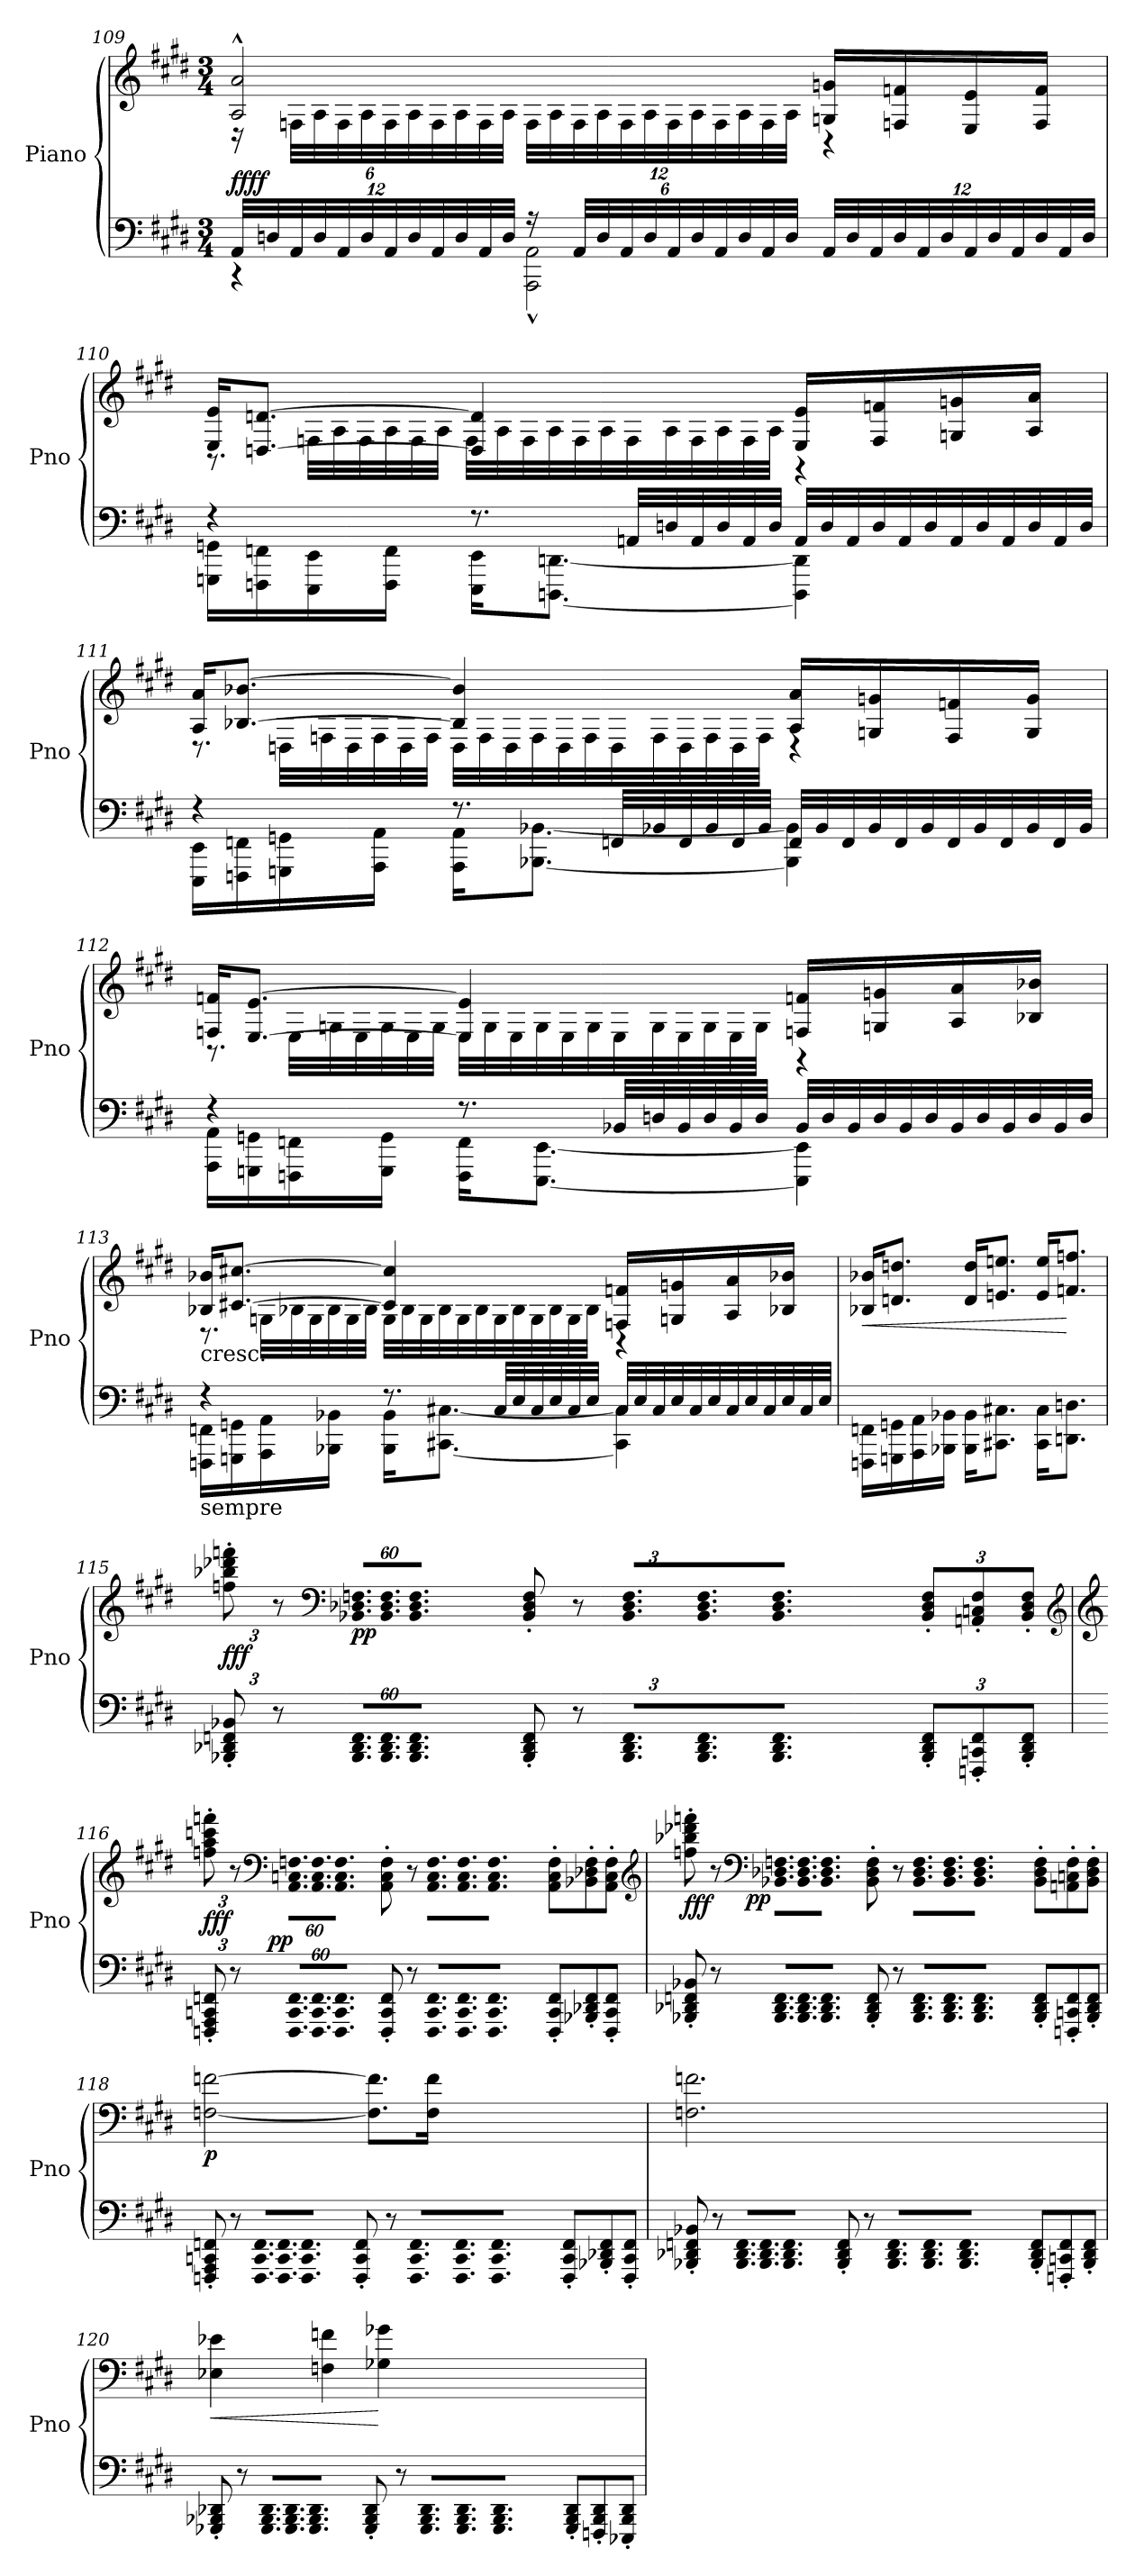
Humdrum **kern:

**kern	**kern	**dynam
*part1	*part1	*part1
*staff2	*staff1	*staff1/2
*I"Piano	*	*
*I'Pno	*	*
!!LO:LB:g=z
*clefF4	*clefG2	*
*k[f#c#g#d#]	*k[f#c#g#d#]	*
*E:	*E:	*
*M3/4	*M3/4	*
=109	=109	=109
*	*^	*
*Xbrackettup	*	*Xbrackettup	*
*^	*	*	*
!	!	!	!	!LO:DY:a=2
!	!	!	!	!LO:DY:n=1:a
48AA/LLL	4rCC	2A/^^ 2a/^^	24rD	ff ff
48Dn/	.	.	.	.
48AA/	.	.	48Fn\LLL	.
48D/	.	.	48A\	.
48AA/	.	.	48F\	.
48D/	.	.	48A\	.
48AA/	.	.	48F\	.
48D/	.	.	48A\	.
48AA/	.	.	48F\	.
48D/	.	.	48A\	.
48AA/	.	.	48F\	.
48D/JJJ	.	.	48A\JJJ	.
24rA	2AAA\^^ 2AA\^^	.	48F\LLL	.
.	.	.	48A\	.
48AA/LLL	.	.	48F\	.
48D/	.	.	48A\	.
48AA/	.	.	48F\	.
48D/	.	.	48A\	.
48AA/	.	.	48F\	.
48D/	.	.	48A\	.
48AA/	.	.	48F\	.
48D/	.	.	48A\	.
48AA/	.	.	48F\	.
48D/JJJ	.	.	48A\JJJ	.
48AA/LLL	.	16Gn/ 16gn/LL	4rBB	.
48D/	.	.	.	.
48AA/	.	.	.	.
48D/	.	16Fn/ 16fn/	.	.
48AA/	.	.	.	.
48D/	.	.	.	.
48AA/	.	16E/ 16e/	.	.
48D/	.	.	.	.
48AA/	.	.	.	.
48D/	.	16F/ 16f/JJ	.	.
48AA/	.	.	.	.
48D/JJJ	.	.	.	.
!!LO:LB:g=z	!!
=110	=110	=110	=110	=110
*	*	*	*Xtuplet	*
4rF	16GGGn\ 16GGn\LL	16E/ 16e/KL	12.rBB	.
.	16FFFn\ 16FFn\	[8.Dn/ [8.dn/J	.	.
.	16EEE\ 16EE\	.	48Fn\LLL	.
.	.	.	48A\	.
.	.	.	48F\	.
.	16FFF\ 16FF\JJ	.	48A\	.
.	.	.	48F\	.
.	.	.	48A\JJJ	.
*Xtuplet	*	*	*	*
12.r	16EEE\ 16EE\KL	4D/] 4d/]	48F\LLL	.
.	.	.	48A\	.
.	.	.	48F\	.
.	[8.DDDn\ [8.DDn\J	.	48A\	.
.	.	.	48F\	.
.	.	.	48A\	.
48AAn/LLL	.	.	48F\	.
48Dn/	.	.	48A\	.
48AA/	.	.	48F\	.
48D/	.	.	48A\	.
48AA/	.	.	48F\	.
48D/JJJ	.	.	48A\JJJ	.
48AA/LLL	4DDD\] 4DD\]	16E/ 16e/LL	4rGG	.
48D/	.	.	.	.
48AA/	.	.	.	.
48D/	.	16F/ 16fn/	.	.
48AA/	.	.	.	.
48D/	.	.	.	.
48AA/	.	16Gn/ 16gn/	.	.
48D/	.	.	.	.
48AA/	.	.	.	.
48D/	.	16A/ 16a/JJ	.	.
48AA/	.	.	.	.
48D/JJJ	.	.	.	.
!!LO:LB:g=z	!!
=111	=111	=111	=111	=111
4rF	16EEE\ 16EE\LL	16A/ 16a/KL	12.rD	.
.	16FFFn\ 16FFn\	[8.B-X/ [8.b-X/J	.	.
.	16GGGn\ 16GGn\	.	48Dn\LLL	.
.	.	.	48Fn\	.
.	.	.	48D\	.
.	16AAA\ 16AA\JJ	.	48F\	.
.	.	.	48D\	.
.	.	.	48F\JJJ	.
12.rF	16AAA\ 16AA\KL	4B-/] 4b-/]	48D\LLL	.
.	.	.	48F\	.
.	.	.	48D\	.
.	[8.BBB-X\ [8.BB-X\J	.	48F\	.
.	.	.	48D\	.
.	.	.	48F\	.
48FFn/LLL	.	.	48D\	.
48BB-X/	.	.	48F\	.
48FF/	.	.	48D\	.
48BB-/	.	.	48F\	.
48FF/	.	.	48D\	.
48BB-/JJJ	.	.	48F\JJJ	.
48FF/LLL	4BBB-\] 4BB-\]	16A/ 16a/LL	4rD	.
48BB-/	.	.	.	.
48FF/	.	.	.	.
48BB-/	.	16Gn/ 16gn/	.	.
48FF/	.	.	.	.
48BB-/	.	.	.	.
48FF/	.	16F/ 16fn/	.	.
48BB-/	.	.	.	.
48FF/	.	.	.	.
48BB-/	.	16G/ 16g/JJ	.	.
48FF/	.	.	.	.
48BB-/JJJ	.	.	.	.
!!LO:LB:g=z	!!
=112	=112	=112	=112	=112
4rF	16AAA\ 16AA\LL	16Fn/ 16fn/KL	12.rBB	.
.	16GGGn\ 16GGn\	[8.E/ [8.e/J	.	.
.	16FFFn\ 16FFn\	.	48E\LLL	.
.	.	.	48Gn\	.
.	.	.	48E\	.
.	16GGG\ 16GG\JJ	.	48G\	.
.	.	.	48E\	.
.	.	.	48G\JJJ	.
12.rF	16FFF\ 16FF\KL	4E/] 4e/]	48E\LLL	.
.	.	.	48G\	.
.	.	.	48E\	.
.	[8.EEE\ [8.EE\J	.	48G\	.
.	.	.	48E\	.
.	.	.	48G\	.
48BB-X/LLL	.	.	48E\	.
48Dn/	.	.	48G\	.
48BB-/	.	.	48E\	.
48D/	.	.	48G\	.
48BB-/	.	.	48E\	.
48D/JJJ	.	.	48G\JJJ	.
48BB-/LLL	4EEE\] 4EE\]	16Fn/ 16fn/LL	4rGG	.
48D/	.	.	.	.
48BB-/	.	.	.	.
48D/	.	16Gn/ 16gn/	.	.
48BB-/	.	.	.	.
48D/	.	.	.	.
48BB-/	.	16A/ 16a/	.	.
48D/	.	.	.	.
48BB-/	.	.	.	.
48D/	.	16B-X/ 16b-X/JJ	.	.
48BB-/	.	.	.	.
48D/JJJ	.	.	.	.
!!LO:PB:g=z	!!
=113	=113	=113	=113	=113
!	!	!LO:TX:b:t=cresc.	!	!
!LO:TX:b:t=sempre	!	!	!	!
4rF	16FFFn\ 16FFn\LL	16B-X/ 16b-X/KL	12.rD	.
.	16GGGn\ 16GGn\	[8.c#X/ [8.cc#X/J	.	.
.	16AAA\ 16AA\	.	48Gn\LLL	.
.	.	.	48B-X\	.
.	.	.	48G\	.
.	16BBB-X\ 16BB-X\JJ	.	48B-\	.
.	.	.	48G\	.
.	.	.	48B-\JJJ	.
12.rF	16BBB-\ 16BB-\KL	4c#/] 4cc#/]	48G\LLL	.
.	.	.	48B-\	.
.	.	.	48G\	.
.	[8.CC#X\ [8.C#X\J	.	48B-\	.
.	.	.	48G\	.
.	.	.	48B-\	.
48C#/LLL	.	.	48G\	.
48E/	.	.	48B-\	.
48C#/	.	.	48G\	.
48E/	.	.	48B-\	.
48C#/	.	.	48G\	.
48E/JJJ	.	.	48B-\JJJ	.
48C#/LLL	4CC#\] 4C#\]	16Fn/ 16fn/LL	4rBB	.
48E/	.	.	.	.
48C#/	.	.	.	.
48E/	.	16Gn/ 16gn/	.	.
48C#/	.	.	.	.
48E/	.	.	.	.
48C#/	.	16A/ 16a/	.	.
48E/	.	.	.	.
48C#/	.	.	.	.
48E/	.	16B-X/ 16b-X/JJ	.	.
48C#/	.	.	.	.
48E/JJJ	.	.	.	.
*v	*v	*	*	*
*	*v	*v	*
!!LO:LB:g=z
=114	=114	=114
!	!	!LO:HP:b
16FFFn\ 16FFn\LL	16B-X/ 16b-X/KL	<
16GGGn\ 16GGn\	8.dn/ 8.ddn/J	.
16AAA\ 16AA\	.	.
16BBB-X\ 16BB-X\JJ	.	.
16BBB-\ 16BB-\KL	16d/ 16dd/KL	.
8.CC#X\ 8.C#X\J	8.en/ 8.een/J	.
16CC#\ 16C#\KL	16e/ 16ee/KL	.
8.DDn\ 8.Dn\J	8.fn/ 8.ffn/J	[
=115	=115	=115
*tuplet	*tuplet	*
!	!	!LO:DY:b
12BBB-X/' 12DD-X/' 12FFn/' 12BB-X/'	12ffn\' 12bb-X\' 12ddd-X\' 12fffn\'	fff
12r	12r	.
*	*clefF4	*
!LO:N:vis=32.	!LO:N:vis=32.	!LO:DY:b
1920%53BBB-/ 1920%53DD-/ 1920%53FF/LL	1920%53BB-X/ 1920%53D-X/ 1920%53Fn/LL	pp
!LO:N:vis=32.	!LO:N:vis=32.	!
1920%53BBB-/ 1920%53DD-/ 1920%53FF/	1920%53BB-/ 1920%53D-/ 1920%53F/	.
!LO:N:vis=32.	!LO:N:vis=32.	!
1920%53BBB-/ 1920%53DD-/ 1920%53FF/JJ	1920%53BB-/ 1920%53D-/ 1920%53F/JJ	.
1920ryy	1920ryy	.
12BBB-/' 12DD-/' 12FF/'	12BB-/' 12D-/' 12F/'	.
12r	12r	.
!LO:N:vis=32.	!LO:N:vis=32.	!
1920%53BBB-/ 1920%53DD-/ 1920%53FF/LL	1920%53BB-/ 1920%53D-/ 1920%53F/LL	.
!LO:N:vis=32.	!LO:N:vis=32.	!
1920%53BBB-/ 1920%53DD-/ 1920%53FF/	1920%53BB-/ 1920%53D-/ 1920%53F/	.
!LO:N:vis=32.	!LO:N:vis=32.	!
1920%53BBB-/ 1920%53DD-/ 1920%53FF/JJ	1920%53BB-/ 1920%53D-/ 1920%53F/JJ	.
1920ryy	1920ryy	.
12BBB-/' 12DD-/' 12FF/'L	12BB-/' 12D-/' 12F/'L	.
12FFFn/' 12CCn/' 12FF/'	12AAn/' 12Cn/' 12F/'	.
12BBB-/' 12DD-/' 12FF/'J	12BB-/' 12D-/' 12F/'J	.
*	*clefG2	*
!!LO:LB:g=z
=116	=116	=116
*	*clefG2	*
!	!	!LO:DY:b
12FFFn/' 12AAA/' 12CCn/' 12FFn/'	12ffn\' 12aa\' 12cccn\' 12fffn\'	fff
12r	12r	.
*	*clefF4	*
!LO:N:vis=32.	!LO:N:vis=32.	!LO:DY:a=2
1920%53FFF/ 1920%53CC/ 1920%53FF/LL	1920%53AA\ 1920%53Cn\ 1920%53Fn\LL	pp
!LO:N:vis=32.	!LO:N:vis=32.	!
1920%53FFF/ 1920%53CC/ 1920%53FF/	1920%53AA\ 1920%53C\ 1920%53F\	.
!LO:N:vis=32.	!LO:N:vis=32.	!
1920%53FFF/ 1920%53CC/ 1920%53FF/JJ	1920%53AA\ 1920%53C\ 1920%53F\JJ	.
1920ryy	1920ryy	.
*Xtuplet	*Xtuplet	*
12FFF/' 12CC/' 12FF/'	12AA\' 12C\' 12F\'	.
12r	12r	.
!LO:N:vis=32.	!LO:N:vis=32.	!
1920%53FFF/ 1920%53CC/ 1920%53FF/LL	1920%53AA\ 1920%53C\ 1920%53F\LL	.
!LO:N:vis=32.	!LO:N:vis=32.	!
1920%53FFF/ 1920%53CC/ 1920%53FF/	1920%53AA\ 1920%53C\ 1920%53F\	.
!LO:N:vis=32.	!LO:N:vis=32.	!
1920%53FFF/ 1920%53CC/ 1920%53FF/JJ	1920%53AA\ 1920%53C\ 1920%53F\JJ	.
1920ryy	1920ryy	.
12FFF/' 12CC/' 12FF/'L	12AA\' 12C\' 12F\'L	.
12BBB-X/' 12DD-X/' 12FF/'	12BB-X\' 12D-X\' 12F\'	.
12FFF/' 12CC/' 12FF/'J	12AA\' 12C\' 12F\'J	.
*	*clefG2	*
=117	=117	=117
!	!	!LO:DY:b
12BBB-X/' 12DD-X/' 12FFn/' 12BB-X/'	12ffn\' 12bb-X\' 12ddd-X\' 12fffn\'	fff
12r	12r	.
*	*clefF4	*
!LO:N:vis=32.	!LO:N:vis=32.	!LO:DY:b
1920%53BBB-/ 1920%53DD-/ 1920%53FF/LL	1920%53BB-X\ 1920%53D-X\ 1920%53Fn\LL	pp
!LO:N:vis=32.	!LO:N:vis=32.	!
1920%53BBB-/ 1920%53DD-/ 1920%53FF/	1920%53BB-\ 1920%53D-\ 1920%53F\	.
!LO:N:vis=32.	!LO:N:vis=32.	!
1920%53BBB-/ 1920%53DD-/ 1920%53FF/JJ	1920%53BB-\ 1920%53D-\ 1920%53F\JJ	.
1920ryy	1920ryy	.
12BBB-/' 12DD-/' 12FF/'	12BB-\' 12D-\' 12F\'	.
12r	12r	.
!LO:N:vis=32.	!LO:N:vis=32.	!
1920%53BBB-/ 1920%53DD-/ 1920%53FF/LL	1920%53BB-\ 1920%53D-\ 1920%53F\LL	.
!LO:N:vis=32.	!LO:N:vis=32.	!
1920%53BBB-/ 1920%53DD-/ 1920%53FF/	1920%53BB-\ 1920%53D-\ 1920%53F\	.
!LO:N:vis=32.	!LO:N:vis=32.	!
1920%53BBB-/ 1920%53DD-/ 1920%53FF/JJ	1920%53BB-\ 1920%53D-\ 1920%53F\JJ	.
1920ryy	1920ryy	.
12BBB-/' 12DD-/' 12FF/'L	12BB-\' 12D-\' 12F\'L	.
12FFFn/' 12CCn/' 12FF/'	12AAn\' 12Cn\' 12F\'	.
12BBB-/' 12DD-/' 12FF/'J	12BB-\' 12D-\' 12F\'J	.
!!LO:LB:g=z
=118	=118	=118
!	!	!LO:DY:b
12FFFn/' 12AAA/' 12CCn/' 12FFn/'	[2Fn\ [2fn\	p
12r	.	.
!LO:N:vis=32.	!	!
1920%53FFF/ 1920%53CC/ 1920%53FF/LL	.	.
!LO:N:vis=32.	!	!
1920%53FFF/ 1920%53CC/ 1920%53FF/	.	.
!LO:N:vis=32.	!	!
1920%53FFF/ 1920%53CC/ 1920%53FF/JJ	.	.
1920ryy	.	.
12FFF/' 12CC/' 12FF/'	.	.
12r	.	.
!LO:N:vis=32.	!	!
1920%53FFF/ 1920%53CC/ 1920%53FF/LL	.	.
!LO:N:vis=32.	!	!
1920%53FFF/ 1920%53CC/ 1920%53FF/	.	.
!LO:N:vis=32.	!	!
1920%53FFF/ 1920%53CC/ 1920%53FF/JJ	.	.
1920ryy	.	.
12FFF/' 12CC/' 12FF/'L	8.F\] 8.f\]L	.
12BBB-X/' 12DD-X/' 12FF/'	.	.
12FFF/' 12CC/' 12FF/'J	.	.
.	16F\ 16f\Jk	.
=119	=119	=119
12BBB-X/' 12DD-X/' 12FFn/' 12BB-X/'	2.Fn\ 2.fn\	.
12r	.	.
!LO:N:vis=32.	!	!
1920%53BBB-/ 1920%53DD-/ 1920%53FF/LL	.	.
!LO:N:vis=32.	!	!
1920%53BBB-/ 1920%53DD-/ 1920%53FF/	.	.
!LO:N:vis=32.	!	!
1920%53BBB-/ 1920%53DD-/ 1920%53FF/JJ	.	.
1920ryy	.	.
12BBB-/' 12DD-/' 12FF/'	.	.
12r	.	.
!LO:N:vis=32.	!	!
1920%53BBB-/ 1920%53DD-/ 1920%53FF/LL	.	.
!LO:N:vis=32.	!	!
1920%53BBB-/ 1920%53DD-/ 1920%53FF/	.	.
!LO:N:vis=32.	!	!
1920%53BBB-/ 1920%53DD-/ 1920%53FF/JJ	.	.
1920ryy	.	.
12BBB-/' 12DD-/' 12FF/'L	.	.
12FFFn/' 12CCn/' 12FF/'	.	.
12BBB-/' 12DD-/' 12FF/'J	.	.
!!LO:LB:g=z
=120	=120	=120
!	!	!LO:HP:b
12GGG-X/' 12BBB-X/' 12DD-X/'	4E-X\ 4e-X\	<
12r	.	.
!LO:N:vis=32.	!	!
1920%53GGG-/ 1920%53BBB-/ 1920%53DD-/LL	.	.
!LO:N:vis=32.	!	!
1920%53GGG-/ 1920%53BBB-/ 1920%53DD-/	.	.
!LO:N:vis=32.	!	!
1920%53GGG-/ 1920%53BBB-/ 1920%53DD-/JJ	.	.
1920ryy	.	.
12GGG-/' 12BBB-/' 12DD-/'	4Fn\ 4fn\	.
12r	.	.
!LO:N:vis=32.	!	!
1920%53GGG-/ 1920%53BBB-/ 1920%53DD-/LL	.	.
!LO:N:vis=32.	!	!
1920%53GGG-/ 1920%53BBB-/ 1920%53DD-/	.	.
!LO:N:vis=32.	!	!
1920%53GGG-/ 1920%53BBB-/ 1920%53DD-/JJ	.	.
1920ryy	.	.
12GGG-/' 12BBB-/' 12DD-/'L	4G-X\ 4g-X\	[
12FFFn/' 12BBB-/' 12DD-/'	.	.
12EEE-X/' 12BBB-/' 12DD-/'J	.	.
=	=	=
*-	*-	*-
